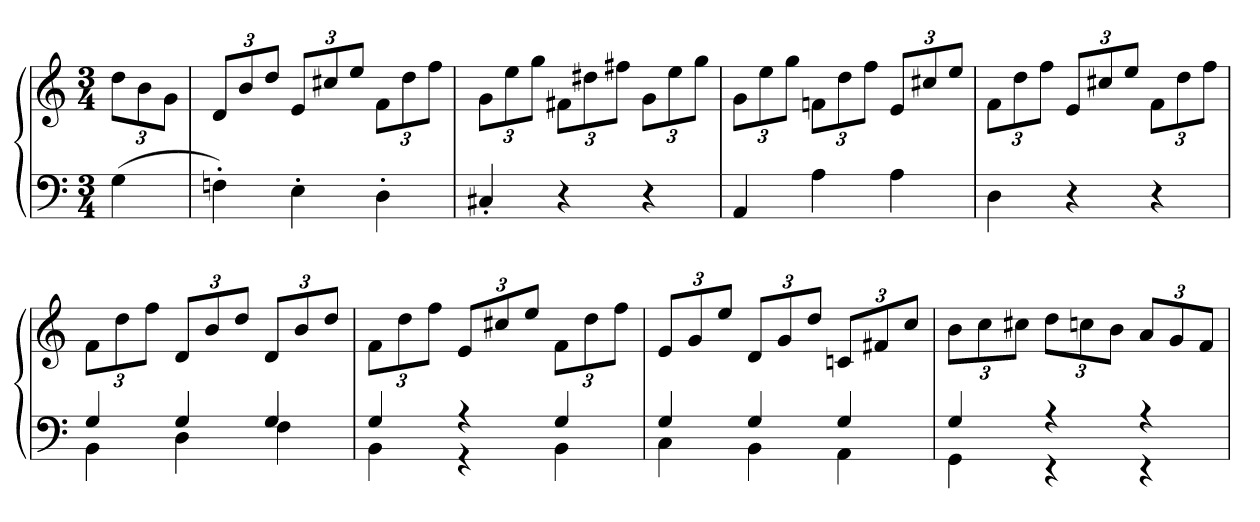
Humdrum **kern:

**kern	**kern
*part1	*part1
*staff2	*staff1
*clefF4	*clefG2
*k[]	*k[]
*C:	*C:
*M3/4	*M3/4
=	=
(4G	12ddL
.	12b
.	12gJ
=	=
4Fn')	12dL
.	12b
.	12ddJ
4E'	12eL
.	12cc#X
.	12eeJ
4D'	12fL
.	12dd
.	12ffJ
=	=
4C#X'	12gL
.	12ee
.	12ggJ
4r	12f#XL
.	12dd#X
.	12ff#XJ
4r	12gL
.	12ee
.	12ggJ
=	=
4AA	12gL
.	12ee
.	12ggJ
4A	12fnL
.	12dd
.	12ffJ
4A	12eL
.	12cc#X
.	12eeJ
=	=
4D	12fL
.	12dd
.	12ffJ
4r	12eL
.	12cc#X
.	12eeJ
4r	12fL
.	12dd
.	12ffJ
=	=
*^	*
4G	4BB	12fL
.	.	12dd
.	.	12ffJ
4G	4D	12dL
.	.	12b
.	.	12ddJ
4G	4F	12dL
.	.	12b
.	.	12ddJ
=	=	=
4G	4BB	12fL
.	.	12dd
.	.	12ffJ
4r	4r	12eL
.	.	12cc#X
.	.	12eeJ
4G	4BB	12fL
.	.	12dd
.	.	12ffJ
=	=	=
4G	4C	12eL
.	.	12g
.	.	12eeJ
4G	4BB	12dL
.	.	12g
.	.	12ddJ
4G	4AA	12cnL
.	.	12f#X
.	.	12ccJ
=	=	=
4G	4GG	12bL
.	.	12cc
.	.	12cc#XJ
4r	4r	12ddL
.	.	12ccn
.	.	12bJ
4r	4r	12aL
.	.	12g
.	.	12fJ
*v	*v	*
=	=
*-	*-
